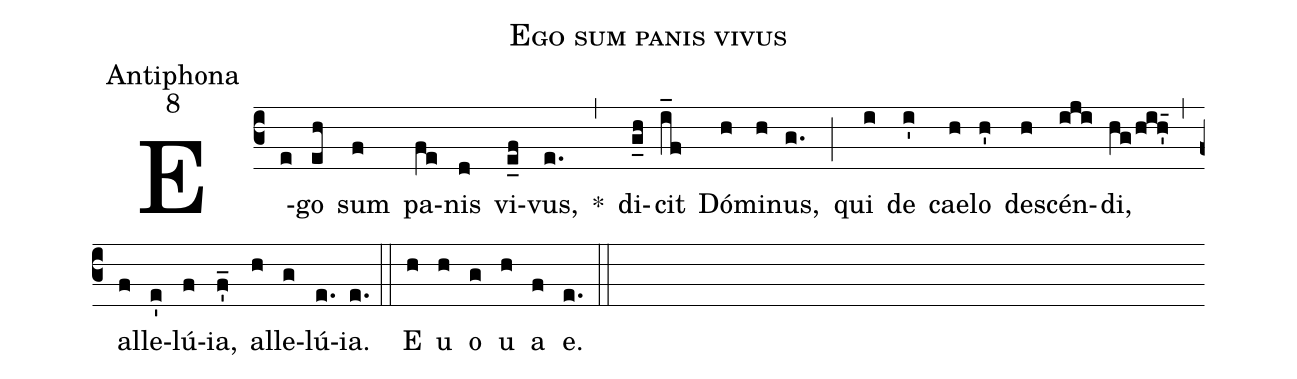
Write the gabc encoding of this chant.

name:Ego sum panis vivus;
office-part:Antiphona;
mode:8;
%%
(c3) E(e)go(eh) sum(f) pa(fe)nis(d) vi(e_f)vus,(e.) *(,) di(g_h)cit(i_f) Dó(h)mi(h)nus,(g.) (;) qui(i) de(i') cae(h)lo(h') de(h)scén(iji)di,(hg/hih'_15) (,) al(f)le(e')lú(f)ia,(f'_) al(h)le(g)lú(e.)ia.(e.) (::)  E(h) u(h) o(g) u(h) a(f) e.(e.) (::)
